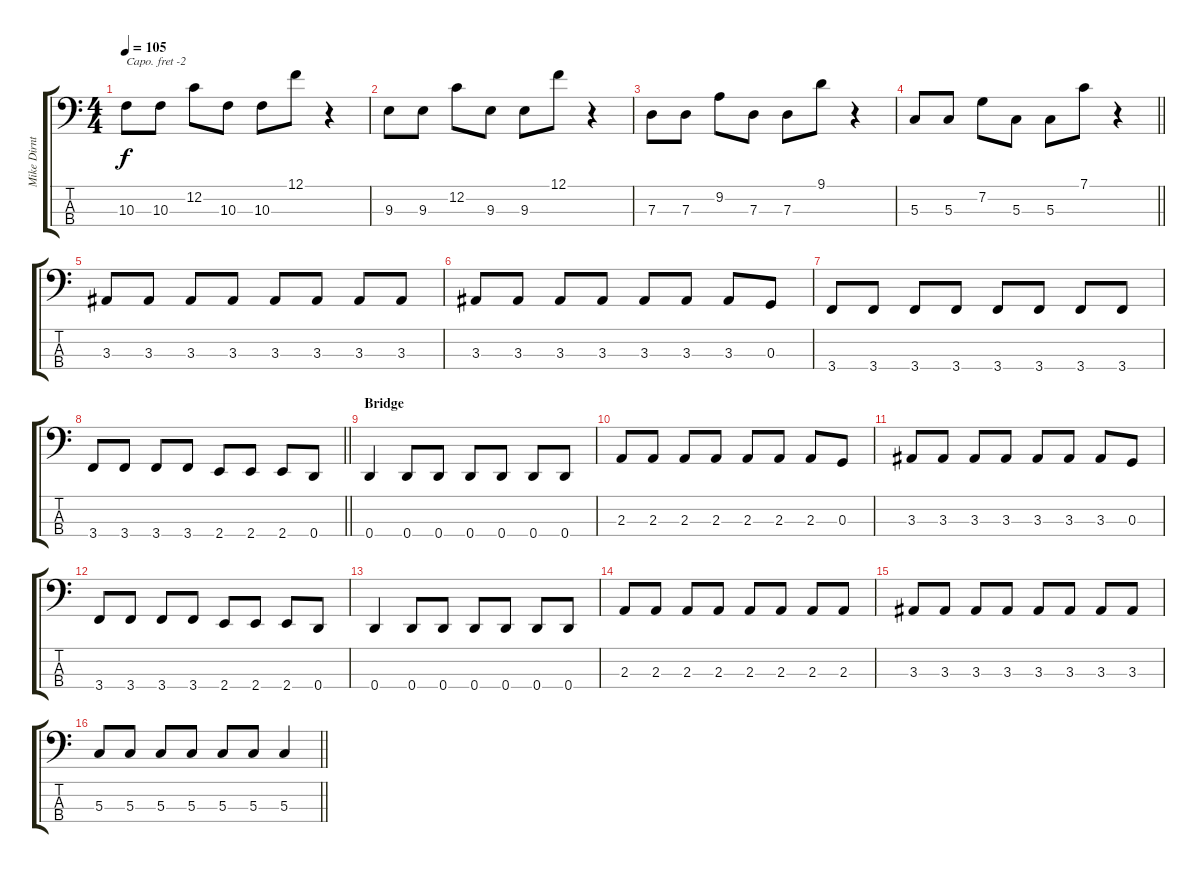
\track ("Mike Dirnt - Bass" "Mike Dirnt") {instrument electricbasspick}
\staff {score tabs}
\capo -2
\tuning (G2 D2 A1 E1) {hide}
\ts (4 4)
\tempo 105
\clef f4
\ks c
10.3.8{dy f} 10.3.8 12.2.8 10.3.8 10.3.8 12.1.8 r.4 |
9.3.8 9.3.8 12.2.8 9.3.8 9.3.8 12.1.8 r.4 |
7.3.8 7.3.8 9.2.8 7.3.8 7.3.8 9.1.8 r.4 |
\barLineRight lightlight
5.3.8 5.3.8 7.2.8 5.3.8 5.3.8 7.1.8 r.4 |
3.3.8 3.3.8 3.3.8 3.3.8 3.3.8 3.3.8 3.3.8 3.3.8 |
3.3.8 3.3.8 3.3.8 3.3.8 3.3.8 3.3.8 3.3.8 0.3.8 |
3.4.8 3.4.8 3.4.8 3.4.8 3.4.8 3.4.8 3.4.8 3.4.8 |
\barLineRight lightlight
3.4.8 3.4.8 3.4.8 3.4.8 2.4.8 2.4.8 2.4.8 0.4.8 |
\section ("" "Bridge")
0.4.4 0.4.8 0.4.8 0.4.8 0.4.8 0.4.8 0.4.8 |
2.3.8 2.3.8 2.3.8 2.3.8 2.3.8 2.3.8 2.3.8 0.3.8 |
3.3.8 3.3.8 3.3.8 3.3.8 3.3.8 3.3.8 3.3.8 0.3.8 |
3.4.8 3.4.8 3.4.8 3.4.8 2.4.8 2.4.8 2.4.8 0.4.8 |
0.4.4 0.4.8 0.4.8 0.4.8 0.4.8 0.4.8 0.4.8 |
2.3.8 2.3.8 2.3.8 2.3.8 2.3.8 2.3.8 2.3.8 2.3.8 |
3.3.8 3.3.8 3.3.8 3.3.8 3.3.8 3.3.8 3.3.8 3.3.8 |
\barLineRight lightlight
5.3.8 5.3.8 5.3.8 5.3.8 5.3.8 5.3.8 5.3{ss}.4
